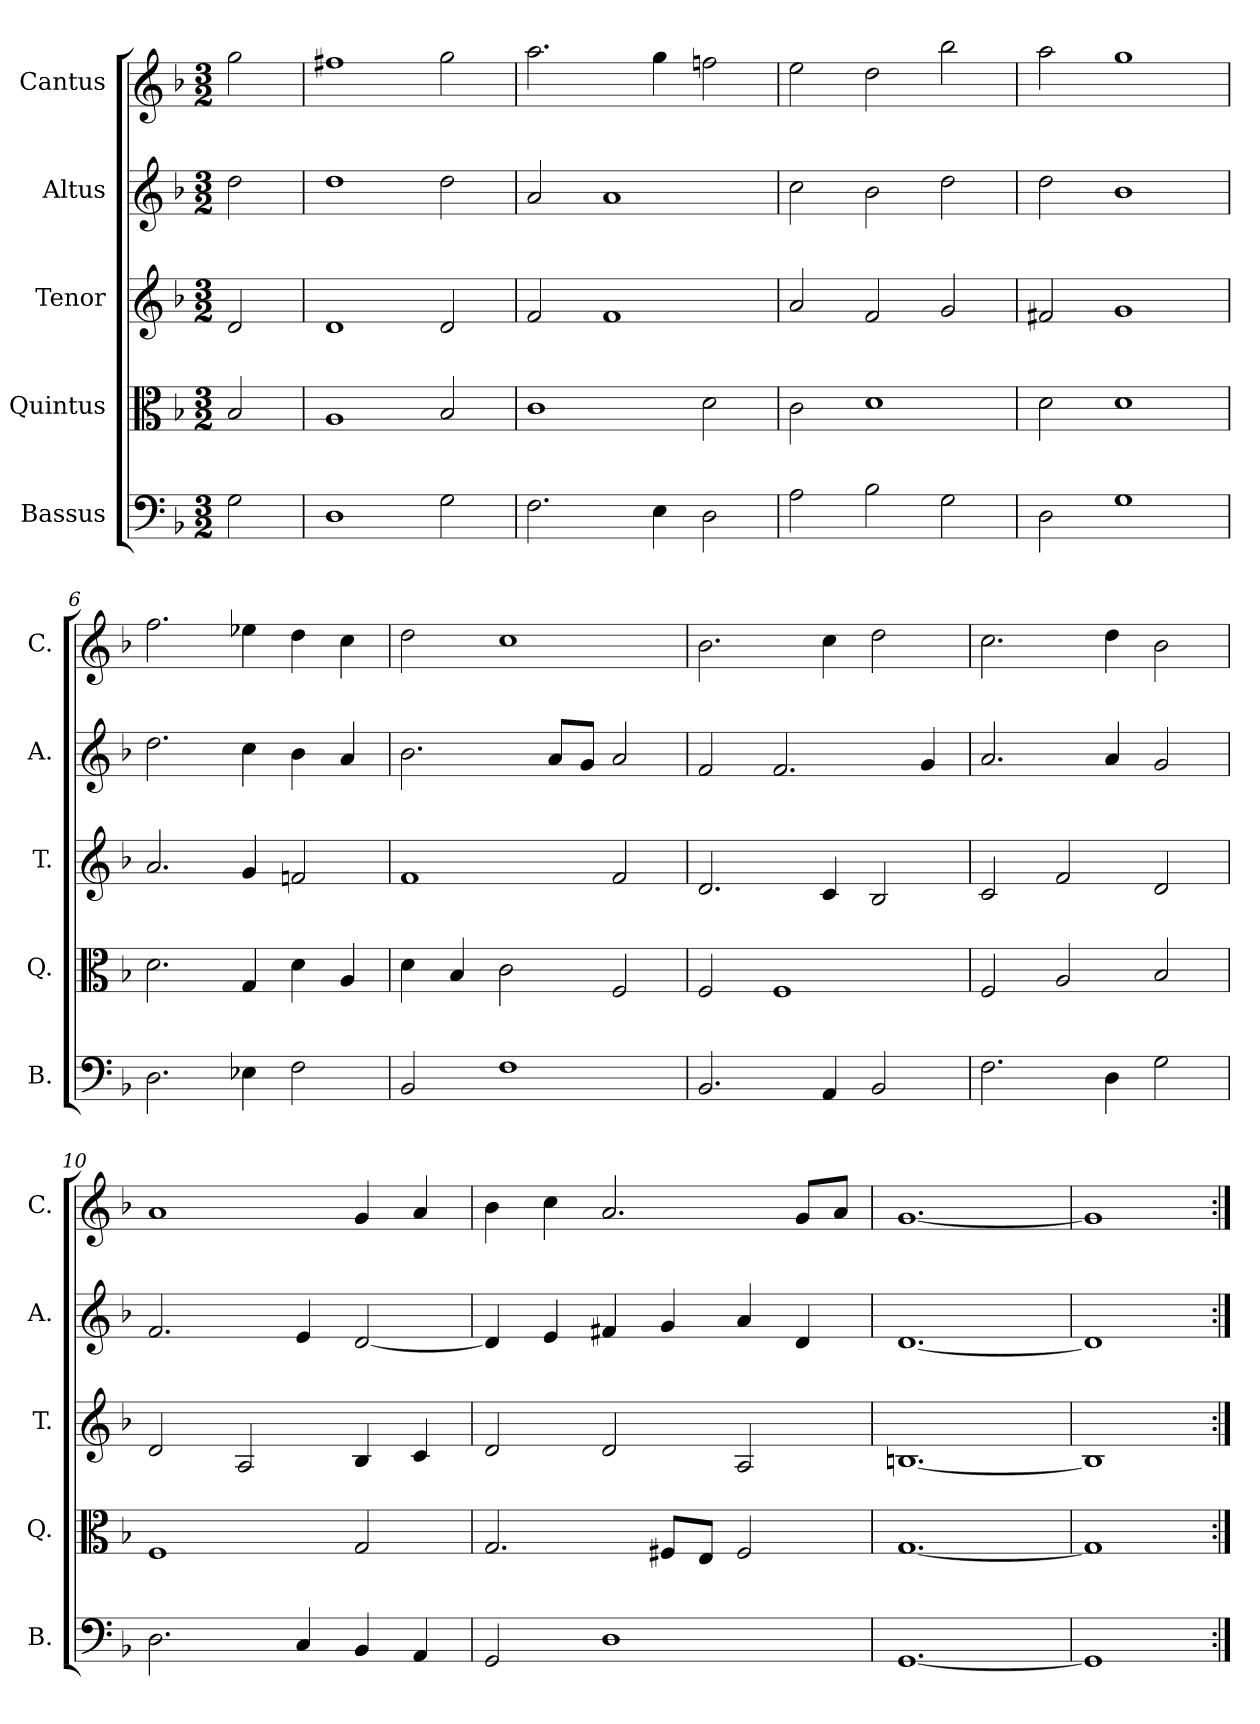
**kern	**kern	**kern	**kern	**kern
*part5	*part4	*part3	*part2	*part1
*staff5	*staff4	*staff3	*staff2	*staff1
*I"Bassus	*I"Quintus	*I"Tenor	*I"Altus	*I"Cantus
*I'B.	*I'Q.	*I'T.	*I'A.	*I'C.
*clefF4	*clefC3	*clefG2	*clefG2	*clefG2
*k[b-]	*k[b-]	*k[b-]	*k[b-]	*k[b-]
*F:	*F:	*F:	*F:	*F:
*M3/2	*M3/2	*M3/2	*M3/2	*M3/2
=1	=1	=1	=1	=1
2G\	2B-/	2d/	2dd\	2gg\
=2	=2	=2	=2	=2
1D\	1A/	1d/	1dd\	1ff#X\
2G\	2B-/	2d/	2dd\	2gg\
=3	=3	=3	=3	=3
2.F\	1c\	2f/	2a/	2.aa\
.	.	1f/	1a/	.
4E\	.	.	.	4gg\
2D\	2d\	.	.	2ffn\
=4	=4	=4	=4	=4
2A\	2c\	2a/	2cc\	2ee\
2B-\	1d\	2f/	2b-\	2dd\
2G\	.	2g/	2dd\	2bb-\
=5	=5	=5	=5	=5
2D\	2d\	2f#X/	2dd\	2aa\
1G\	1d\	1g/	1b-\	1gg\
=6	=6	=6	=6	=6
2.D\	2.d\	2.a/	2.dd\	2.ff\
4E-X\	4G/	4g/	4cc\	4ee-X\
2F\	4d\	2fn/	4b-\	4dd\
.	4A/	.	4a/	4cc\
=7	=7	=7	=7	=7
2BB-/	4d\	1f/	2.b-\	2dd\
.	4B-/	.	.	.
1F\	2c\	.	.	1cc\
.	.	.	8a/L	.
.	.	.	8g/J	.
.	2F/	2f/	2a/	.
=8	=8	=8	=8	=8
2.BB-/	2F/	2.d/	2f/	2.b-\
.	1F/	.	2.f/	.
4AA/	.	4c/	.	4cc\
2BB-/	.	2B-/	.	2dd\
.	.	.	4g/	.
=9	=9	=9	=9	=9
2.F\	2F/	2c/	2.a/	2.cc\
.	2A/	2f/	.	.
4D\	.	.	4a/	4dd\
2G\	2B-/	2d/	2g/	2b-\
=10	=10	=10	=10	=10
2.D\	1F/	2d/	2.f/	1a/
.	.	2A/	.	.
4C/	.	.	4e/	.
4BB-/	2G/	4B-/	[2d/	4g/
4AA/	.	4c/	.	4a/
!!LO:LB:g=z
=11	=11	=11	=11	=11
2GG/	2.G/	2d/	4d/]	4b-\
.	.	.	4e/	4cc\
1D\	.	2d/	4f#X/	2.a/
.	8F#X/L	.	4g/	.
.	8E/J	.	.	.
.	2F#/	2A/	4a/	.
.	.	.	4d/	8g/L
.	.	.	.	8a/J
=12	=12	=12	=12	=12
[1.GG/	[1.G/	[1.Bn/	[1.d/	[1.g/
=13	=13	=13	=13	=13
1GG/]	1G/]	1B/]	1d/]	1g/]
=:|!	=:|!	=:|!	=:|!	=:|!
*-	*-	*-	*-	*-
